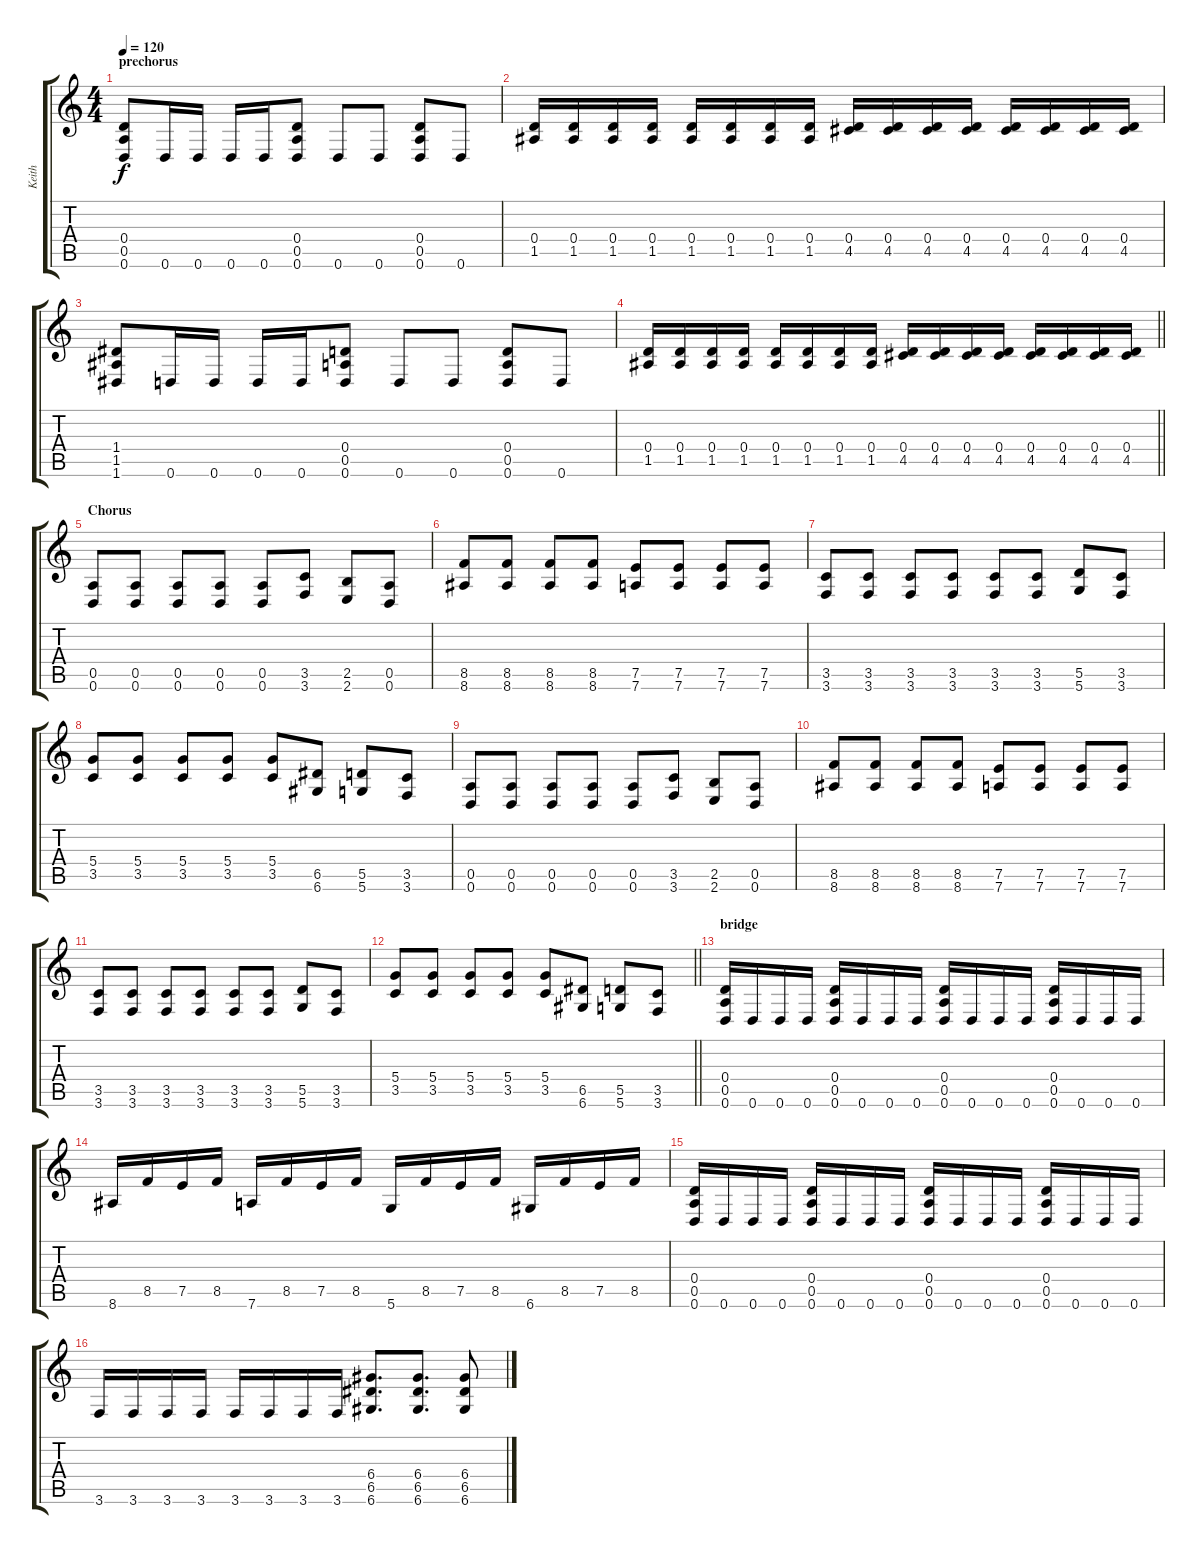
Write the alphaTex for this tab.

\track ("Keith" "Keith") {instrument acousticguitarsteel}
\staff {score tabs}
\tuning (E4 B3 G3 D3 A2 D2) {hide}
\ts (4 4)
\section ("" "prechorus")
\tempo 120
\clef g2
\ks c
(0.4 0.5 0.6).8{dy f} 0.6.16 0.6.16 0.6.16 0.6.16 (0.4 0.5 0.6).8 0.6.8 0.6.8 (0.4 0.5 0.6).8 0.6.8 |
(0.4 1.5).16 (0.4 1.5).16 (0.4 1.5).16 (0.4 1.5).16 (0.4 1.5).16 (0.4 1.5).16 (0.4 1.5).16 (0.4 1.5).16 (0.4 4.5).16 (0.4 4.5).16 (0.4 4.5).16 (0.4 4.5).16 (0.4 4.5).16 (0.4 4.5).16 (0.4 4.5).16 (0.4 4.5).16 |
(1.4 1.5 1.6).8 0.6.16 0.6.16 0.6.16 0.6.16 (0.4 0.5 0.6).8 0.6.8 0.6.8 (0.4 0.5 0.6).8 0.6.8 |
\barLineRight lightlight
(0.4 1.5).16 (0.4 1.5).16 (0.4 1.5).16 (0.4 1.5).16 (0.4 1.5).16 (0.4 1.5).16 (0.4 1.5).16 (0.4 1.5).16 (0.4 4.5).16 (0.4 4.5).16 (0.4 4.5).16 (0.4 4.5).16 (0.4 4.5).16 (0.4 4.5).16 (0.4 4.5).16 (0.4 4.5).16 |
\section ("" "Chorus")
(0.5 0.6).8 (0.5 0.6).8 (0.5 0.6).8 (0.5 0.6).8 (0.5 0.6).8 (3.5 3.6).8 (2.5 2.6).8 (0.5 0.6).8 |
(8.5 8.6).8 (8.5 8.6).8 (8.5 8.6).8 (8.5 8.6).8 (7.5 7.6).8 (7.5 7.6).8 (7.5 7.6).8 (7.5 7.6).8 |
(3.5 3.6).8 (3.5 3.6).8 (3.5 3.6).8 (3.5 3.6).8 (3.5 3.6).8 (3.5 3.6).8 (5.5 5.6).8 (3.5 3.6).8 |
(5.4 3.5).8 (5.4 3.5).8 (5.4 3.5).8 (5.4 3.5).8 (5.4 3.5).8 (6.5 6.6).8 (5.5 5.6).8 (3.5 3.6).8 |
(0.5 0.6).8 (0.5 0.6).8 (0.5 0.6).8 (0.5 0.6).8 (0.5 0.6).8 (3.5 3.6).8 (2.5 2.6).8 (0.5 0.6).8 |
(8.5 8.6).8 (8.5 8.6).8 (8.5 8.6).8 (8.5 8.6).8 (7.5 7.6).8 (7.5 7.6).8 (7.5 7.6).8 (7.5 7.6).8 |
(3.5 3.6).8 (3.5 3.6).8 (3.5 3.6).8 (3.5 3.6).8 (3.5 3.6).8 (3.5 3.6).8 (5.5 5.6).8 (3.5 3.6).8 |
\barLineRight lightlight
(5.4 3.5).8 (5.4 3.5).8 (5.4 3.5).8 (5.4 3.5).8 (5.4 3.5).8 (6.5 6.6).8 (5.5 5.6).8 (3.5 3.6).8 |
\section ("" "bridge")
(0.4 0.5 0.6).16 0.6.16 0.6.16 0.6.16 (0.4 0.5 0.6).16 0.6.16 0.6.16 0.6.16 (0.4 0.5 0.6).16 0.6.16 0.6.16 0.6.16 (0.4 0.5 0.6).16 0.6.16 0.6.16 0.6.16 |
8.6.16 8.5.16 7.5.16 8.5.16 7.6.16 8.5.16 7.5.16 8.5.16 5.6.16 8.5.16 7.5.16 8.5.16 6.6.16 8.5.16 7.5.16 8.5.16 |
(0.4 0.5 0.6).16 0.6.16 0.6.16 0.6.16 (0.4 0.5 0.6).16 0.6.16 0.6.16 0.6.16 (0.4 0.5 0.6).16 0.6.16 0.6.16 0.6.16 (0.4 0.5 0.6).16 0.6.16 0.6.16 0.6.16 |
3.6.16 3.6.16 3.6.16 3.6.16 3.6.16 3.6.16 3.6.16 3.6.16 (6.4 6.5 6.6).8{d} (6.4 6.5 6.6).8{d} (6.4 6.5 6.6).8
